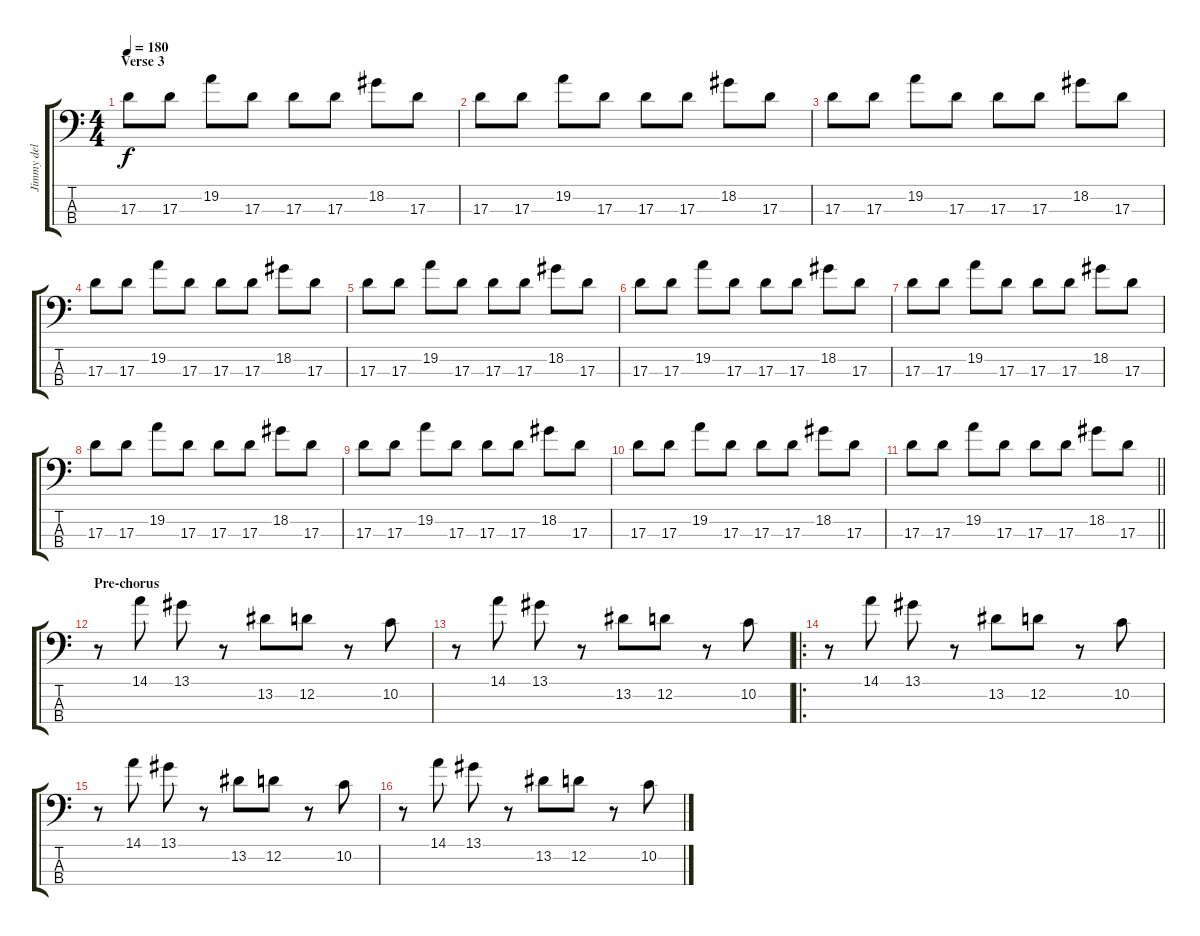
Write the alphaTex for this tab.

\track ("Jimmy del Rivo / Lead bass" "Jimmy del ") {instrument electricbassfinger}
\staff {score tabs}
\tuning (G2 D2 A1 D1) {hide}
\ts (4 4)
\section ("" "Verse 3")
\tempo 180
\clef f4
\ks c
17.3.8{dy f} 17.3.8 19.2.8 17.3.8 17.3.8 17.3.8 18.2.8 17.3.8 |
17.3.8 17.3.8 19.2.8 17.3.8 17.3.8 17.3.8 18.2.8 17.3.8 |
17.3.8 17.3.8 19.2.8 17.3.8 17.3.8 17.3.8 18.2.8 17.3.8 |
17.3.8 17.3.8 19.2.8 17.3.8 17.3.8 17.3.8 18.2.8 17.3.8 |
17.3.8 17.3.8 19.2.8 17.3.8 17.3.8 17.3.8 18.2.8 17.3.8 |
17.3.8 17.3.8 19.2.8 17.3.8 17.3.8 17.3.8 18.2.8 17.3.8 |
17.3.8 17.3.8 19.2.8 17.3.8 17.3.8 17.3.8 18.2.8 17.3.8 |
17.3.8 17.3.8 19.2.8 17.3.8 17.3.8 17.3.8 18.2.8 17.3.8 |
17.3.8 17.3.8 19.2.8 17.3.8 17.3.8 17.3.8 18.2.8 17.3.8 |
17.3.8 17.3.8 19.2.8 17.3.8 17.3.8 17.3.8 18.2.8 17.3.8 |
\barLineRight lightlight
17.3.8 17.3.8 19.2.8 17.3.8 17.3.8 17.3.8 18.2.8 17.3.8 |
\section ("" "Pre-chorus")
r.8 14.1.8 13.1.8 r.8 13.2.8 12.2.8 r.8 10.2.8 |
r.8 14.1.8 13.1.8 r.8 13.2.8 12.2.8 r.8 10.2.8 |
\ro
r.8 14.1.8 13.1.8 r.8 13.2.8 12.2.8 r.8 10.2.8 |
r.8 14.1.8 13.1.8 r.8 13.2.8 12.2.8 r.8 10.2.8 |
r.8 14.1.8 13.1.8 r.8 13.2.8 12.2.8 r.8 10.2.8
